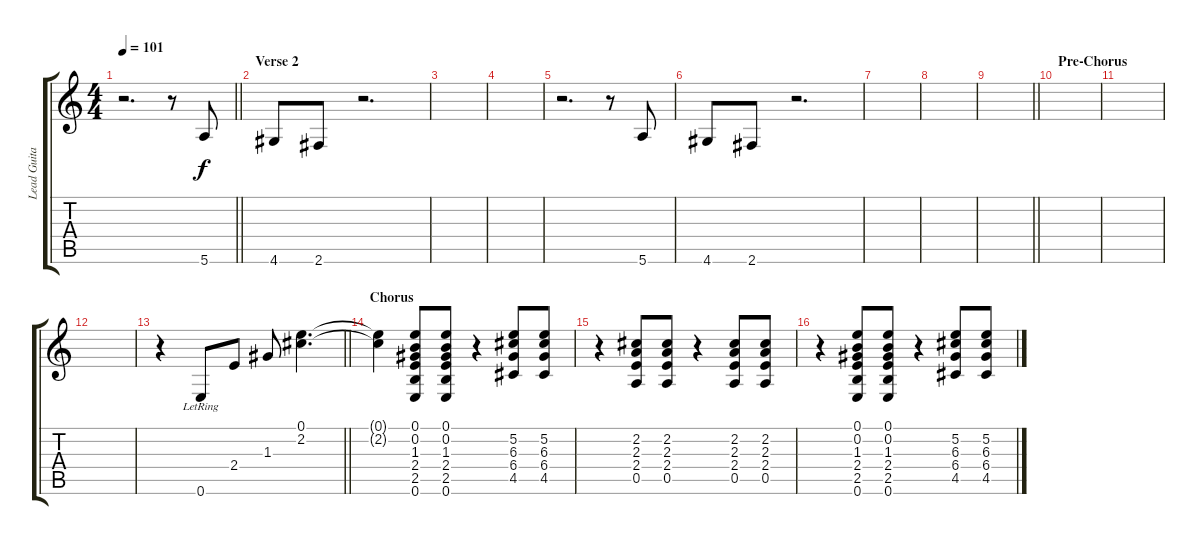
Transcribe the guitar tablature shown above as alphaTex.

\track ("Lead Guitar (Nick)" "Lead Guita") {instrument distortionguitar}
\staff {score tabs}
\tuning (E4 B3 G3 D3 A2 E2) {hide}
\ts (4 4)
\tempo 101
\clef g2
\barLineRight lightlight
\ks c
r.2{d dy f} r.8 5.6.8{volume 16} |
\section ("" "Verse 2")
4.6.8 2.6.8 r.2{d} |
|
|
r.2{d} r.8 5.6.8 |
4.6.8 2.6.8 r.2{d} |
|
|
\barLineRight lightlight
|
\section ("" "Pre-Chorus")
|
|
|
\barLineRight lightlight
r.4{volume 14} 0.6{lr}.8 2.4.8 1.3.8 (0.1 2.2).4{d} |
\section ("" "Chorus")
(0.1{t} 2.2{t}).4 (0.1 0.2 1.3 2.4 2.5 0.6).8 (0.1 0.2 1.3 2.4 2.5 0.6).8 r.4 (5.2 6.3 6.4 4.5).8 (5.2 6.3 6.4 4.5).8 |
r.4 (2.2 2.3 2.4 0.5).8 (2.2 2.3 2.4 0.5).8 r.4 (2.2 2.3 2.4 0.5).8 (2.2 2.3 2.4 0.5).8 |
r.4 (0.1 0.2 1.3 2.4 2.5 0.6).8 (0.1 0.2 1.3 2.4 2.5 0.6).8 r.4 (5.2 6.3 6.4 4.5).8 (5.2 6.3 6.4 4.5).8
